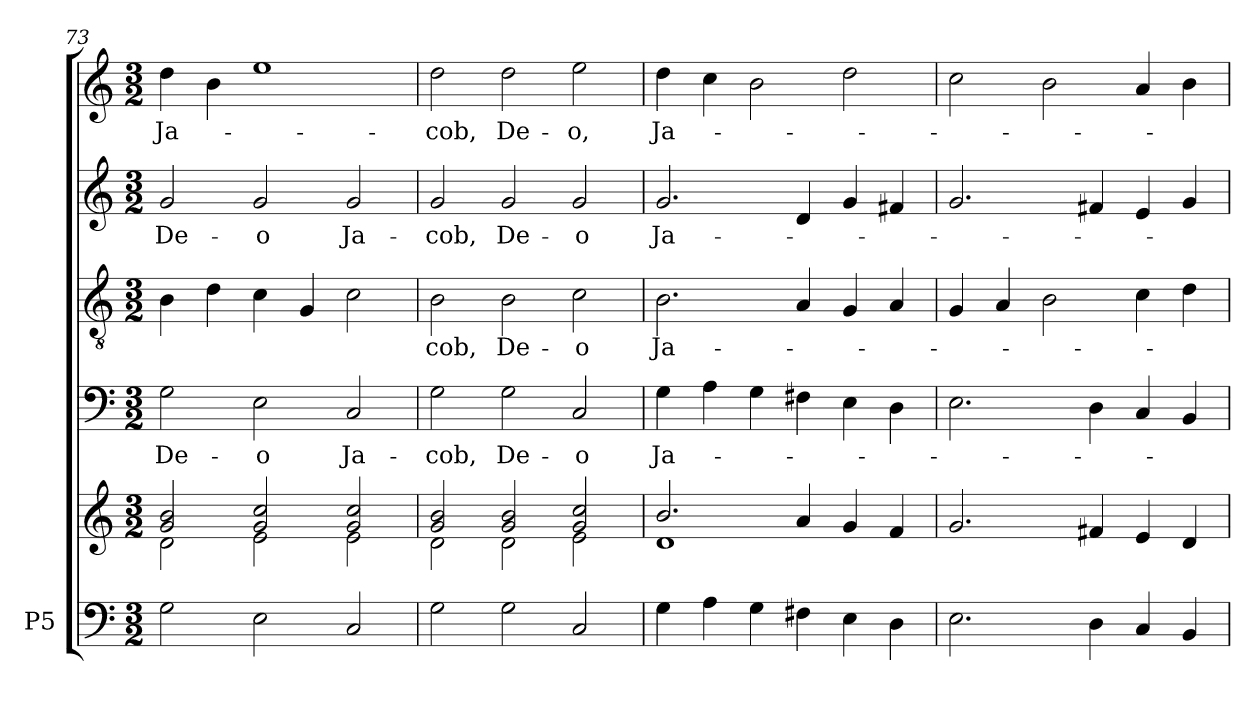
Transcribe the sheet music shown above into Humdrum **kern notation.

**kern	**kern	**kern	**text	**kern	**text	**kern	**text	**kern	**text
*part5	*part5	*part4	*part4	*part3	*part3	*part2	*part2	*part1	*part1
*staff6	*staff5	*staff4	*staff4	*staff3	*staff3	*staff2	*staff2	*staff1	*staff1
*I"P5	*	*	*	*	*	*	*	*	*
!!LO:LB:g=z
*clefF4	*clefG2	*clefF4	*	*clefGv2	*	*clefG2	*	*clefG2	*
*k[]	*k[]	*k[]	*	*k[]	*	*k[]	*	*k[]	*
*C:	*C:	*C:	*	*C:	*	*C:	*	*C:	*
*M3/2	*M3/2	*M3/2	*	*M3/2	*	*M3/2	*	*M3/2	*
=73	=73	=73	=73	=73	=73	=73	=73	=73	=73
*	*^	*	*	*	*	*	*	*	*
!	!	!	!	!LO:LY:b:color=#000000	!	!	!	!	!	!
!	!	!	!	!	!	!	!	!LO:LY:b:color=#000000	!	!
!	!	!	!	!	!	!	!	!	!	!LO:LY:b:color=#000000
2Gi\	2gi/ 2bi	2di\	2Gi\	De-	4Bi\	.	2gi/	De-	4ddi\	Ja-
.	.	.	.	.	4di\	.	.	.	4bi\	.
!	!	!	!	!LO:LY:b:color=#000000	!	!	!	!	!	!
!	!	!	!	!	!	!	!	!LO:LY:b:color=#000000	!	!
2Ei\	2gi/ 2cci	2ei\	2Ei\	-o	4ci\	.	2gi/	-o	1eei	.
.	.	.	.	.	4Gi/	.	.	.	.	.
!	!	!	!	!LO:LY:b:color=#000000	!	!	!	!	!	!
!	!	!	!	!	!	!	!	!LO:LY:b:color=#000000	!	!
2Ci/	2gi/ 2cci	2ei\	2Ci/	Ja-	2ci\	.	2gi/	Ja-	.	.
=74	=74	=74	=74	=74	=74	=74	=74	=74	=74	=74
!	!	!	!	!LO:LY:b:color=#000000	!	!	!	!	!	!
!	!	!	!	!	!	!LO:LY:b:color=#000000	!	!	!	!
!	!	!	!	!	!	!	!	!LO:LY:b:color=#000000	!	!
!	!	!	!	!	!	!	!	!	!	!LO:LY:b:color=#000000
2Gi\	2gi/ 2bi	2di\	2Gi\	-cob,	2Bi\	-cob,	2gi/	-cob,	2ddi\	-cob,
!	!	!	!	!LO:LY:b:color=#000000	!	!	!	!	!	!
!	!	!	!	!	!	!LO:LY:b:color=#000000	!	!	!	!
!	!	!	!	!	!	!	!	!LO:LY:b:color=#000000	!	!
!	!	!	!	!	!	!	!	!	!	!LO:LY:b:color=#000000
2Gi\	2gi/ 2bi	2di\	2Gi\	De-	2Bi\	De-	2gi/	De-	2ddi\	De-
!	!	!	!	!LO:LY:b:color=#000000	!	!	!	!	!	!
!	!	!	!	!	!	!LO:LY:b:color=#000000	!	!	!	!
!	!	!	!	!	!	!	!	!LO:LY:b:color=#000000	!	!
!	!	!	!	!	!	!	!	!	!	!LO:LY:b:color=#000000
2Ci/	2gi/ 2cci	2ei\	2Ci/	-o	2ci\	-o	2gi/	-o	2eei\	-o,
=75	=75	=75	=75	=75	=75	=75	=75	=75	=75	=75
!	!	!	!	!LO:LY:b:color=#000000	!	!	!	!	!	!
!	!	!	!	!	!	!LO:LY:b:color=#000000	!	!	!	!
!	!	!	!	!	!	!	!	!LO:LY:b:color=#000000	!	!
!	!	!	!	!	!	!	!	!	!	!LO:LY:b:color=#000000
4Gi\	2.bi/	1di	4Gi\	Ja-	2.Bi\	Ja-	2.gi/	Ja-	4ddi\	Ja-
4Ai\	.	.	4Ai\	.	.	.	.	.	4cci\	.
4Gi\	.	.	4Gi\	.	.	.	.	.	2bi\	.
4F#Xi\	4ai/	.	4F#Xi\	.	4Ai/	.	4di/	.	.	.
4Ei\	4gi/	2ryy	4Ei\	.	4Gi/	.	4gi/	.	2ddi\	.
4Di\	4fi/	.	4Di\	.	4Ai/	.	4f#Xi/	.	.	.
*	*v	*v	*	*	*	*	*	*	*	*
=76	=76	=76	=76	=76	=76	=76	=76	=76	=76
2.Ei\	2.gi/	2.Ei\	.	4Gi/	.	2.gi/	.	2cci\	.
.	.	.	.	4Ai/	.	.	.	.	.
.	.	.	.	2Bi\	.	.	.	2bi\	.
4Di\	4f#Xi/	4Di\	.	.	.	4f#Xi/	.	.	.
4Ci/	4ei/	4Ci/	.	4ci\	.	4ei/	.	4ai/	.
4BBi/	4di/	4BBi/	.	4di\	.	4gi/	.	4bi\	.
=	=	=	=	=	=	=	=	=	=
*-	*-	*-	*-	*-	*-	*-	*-	*-	*-
